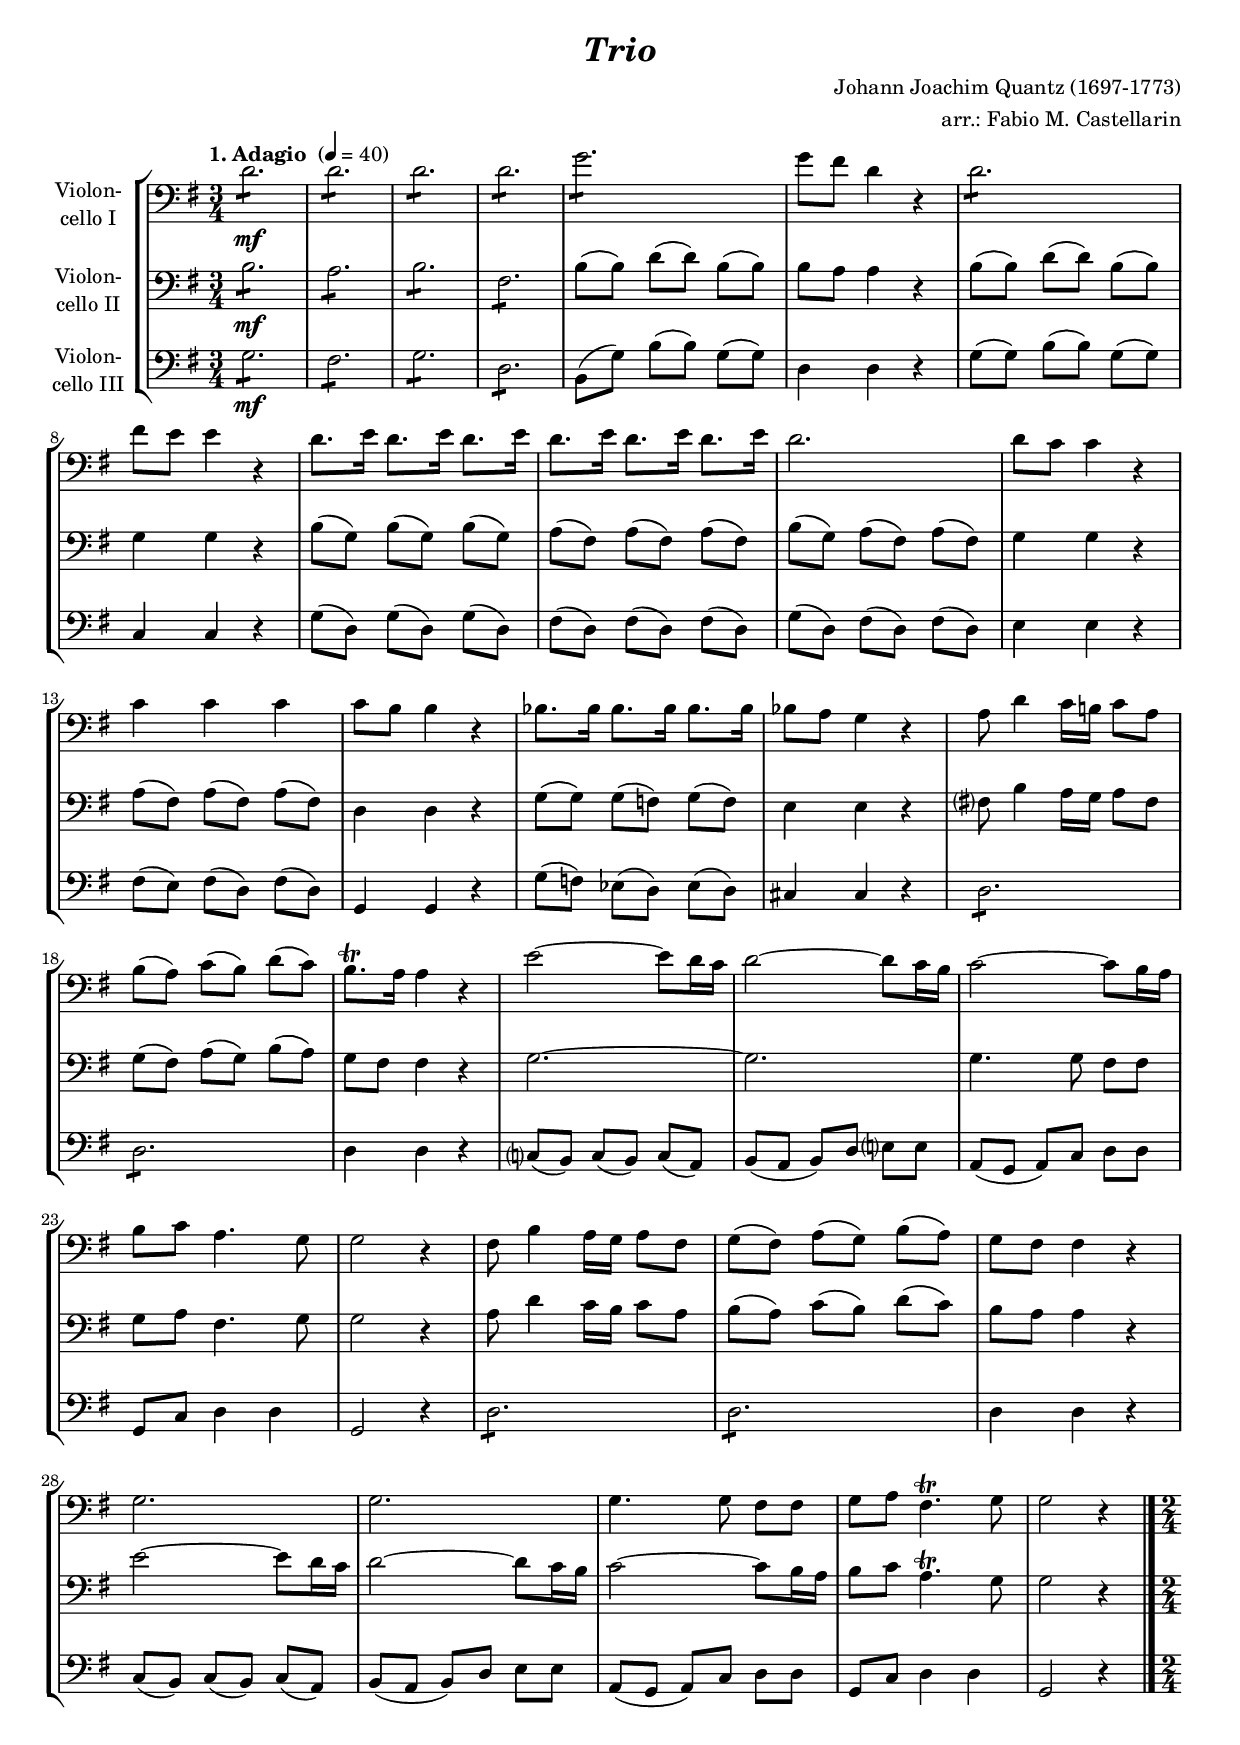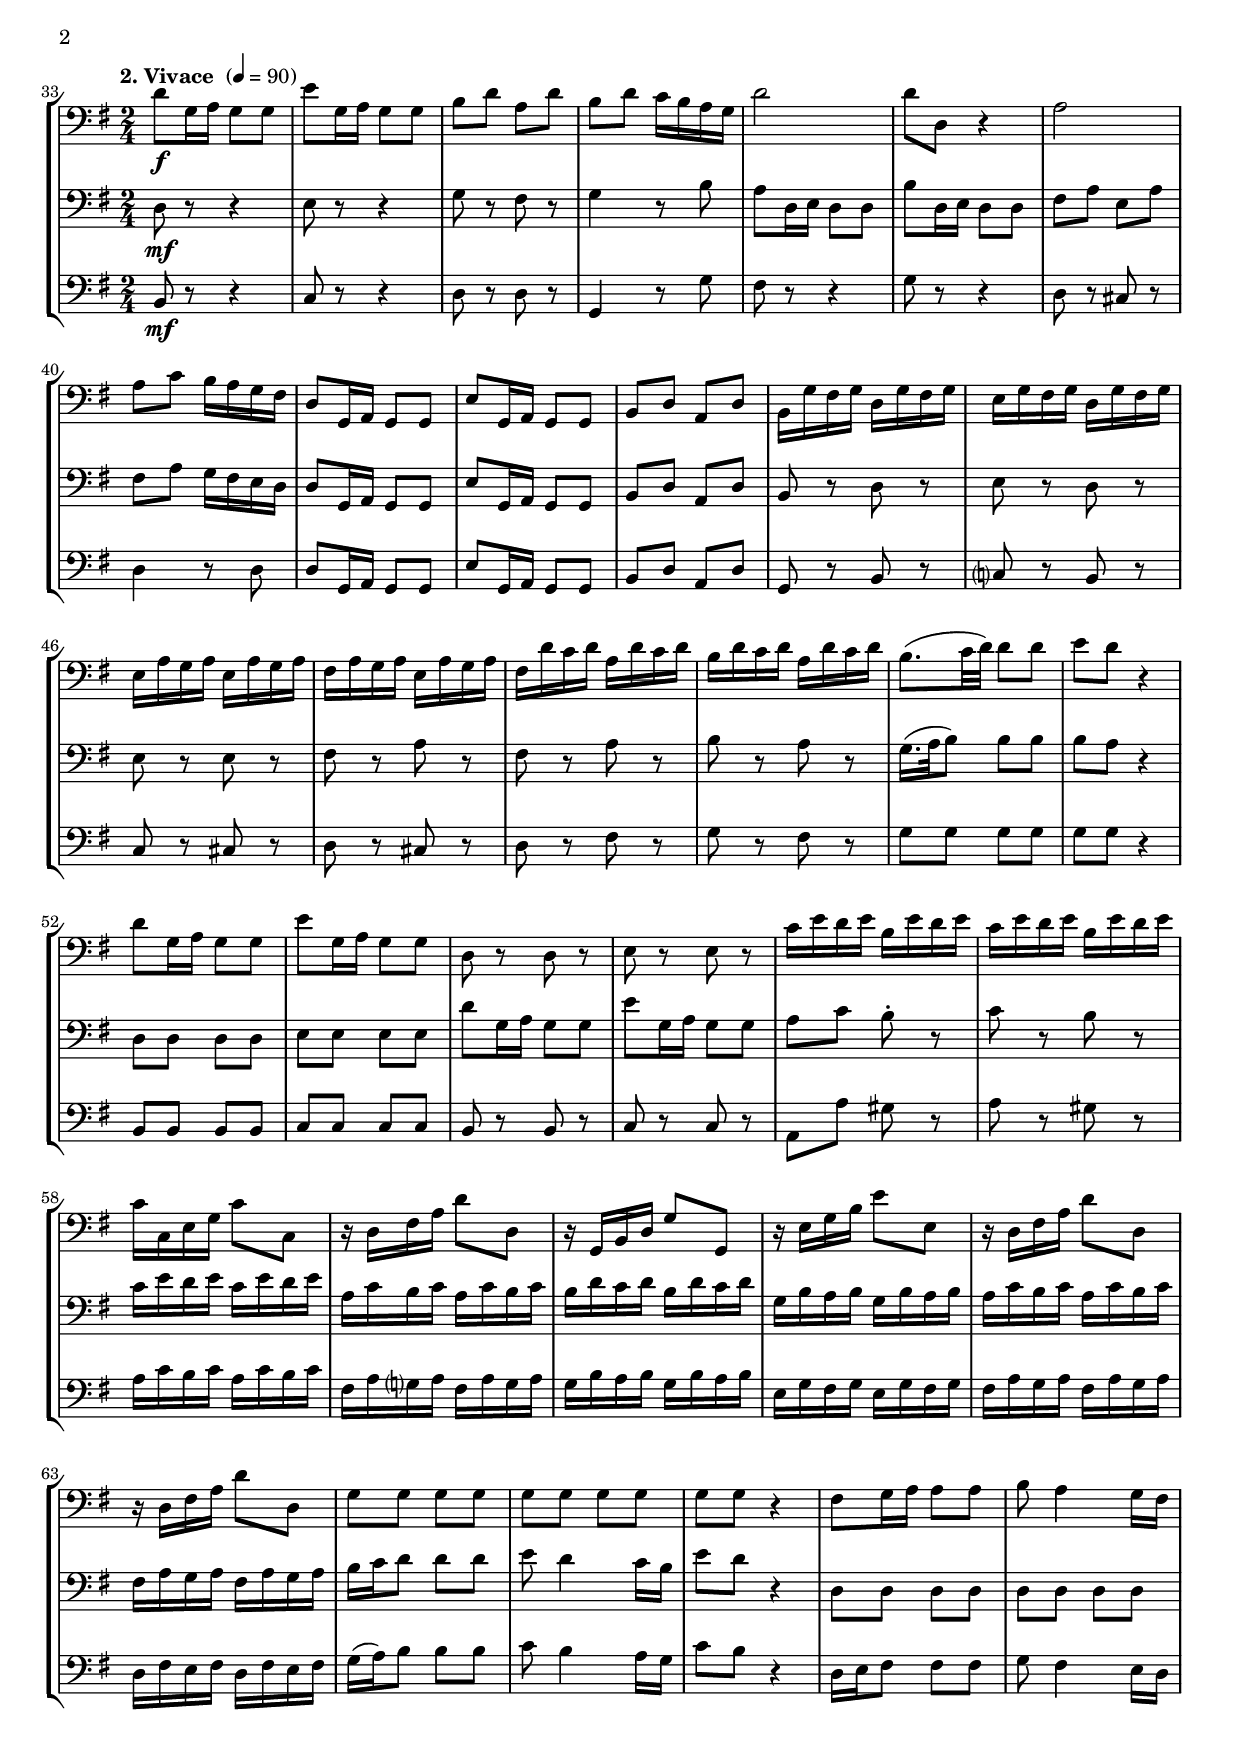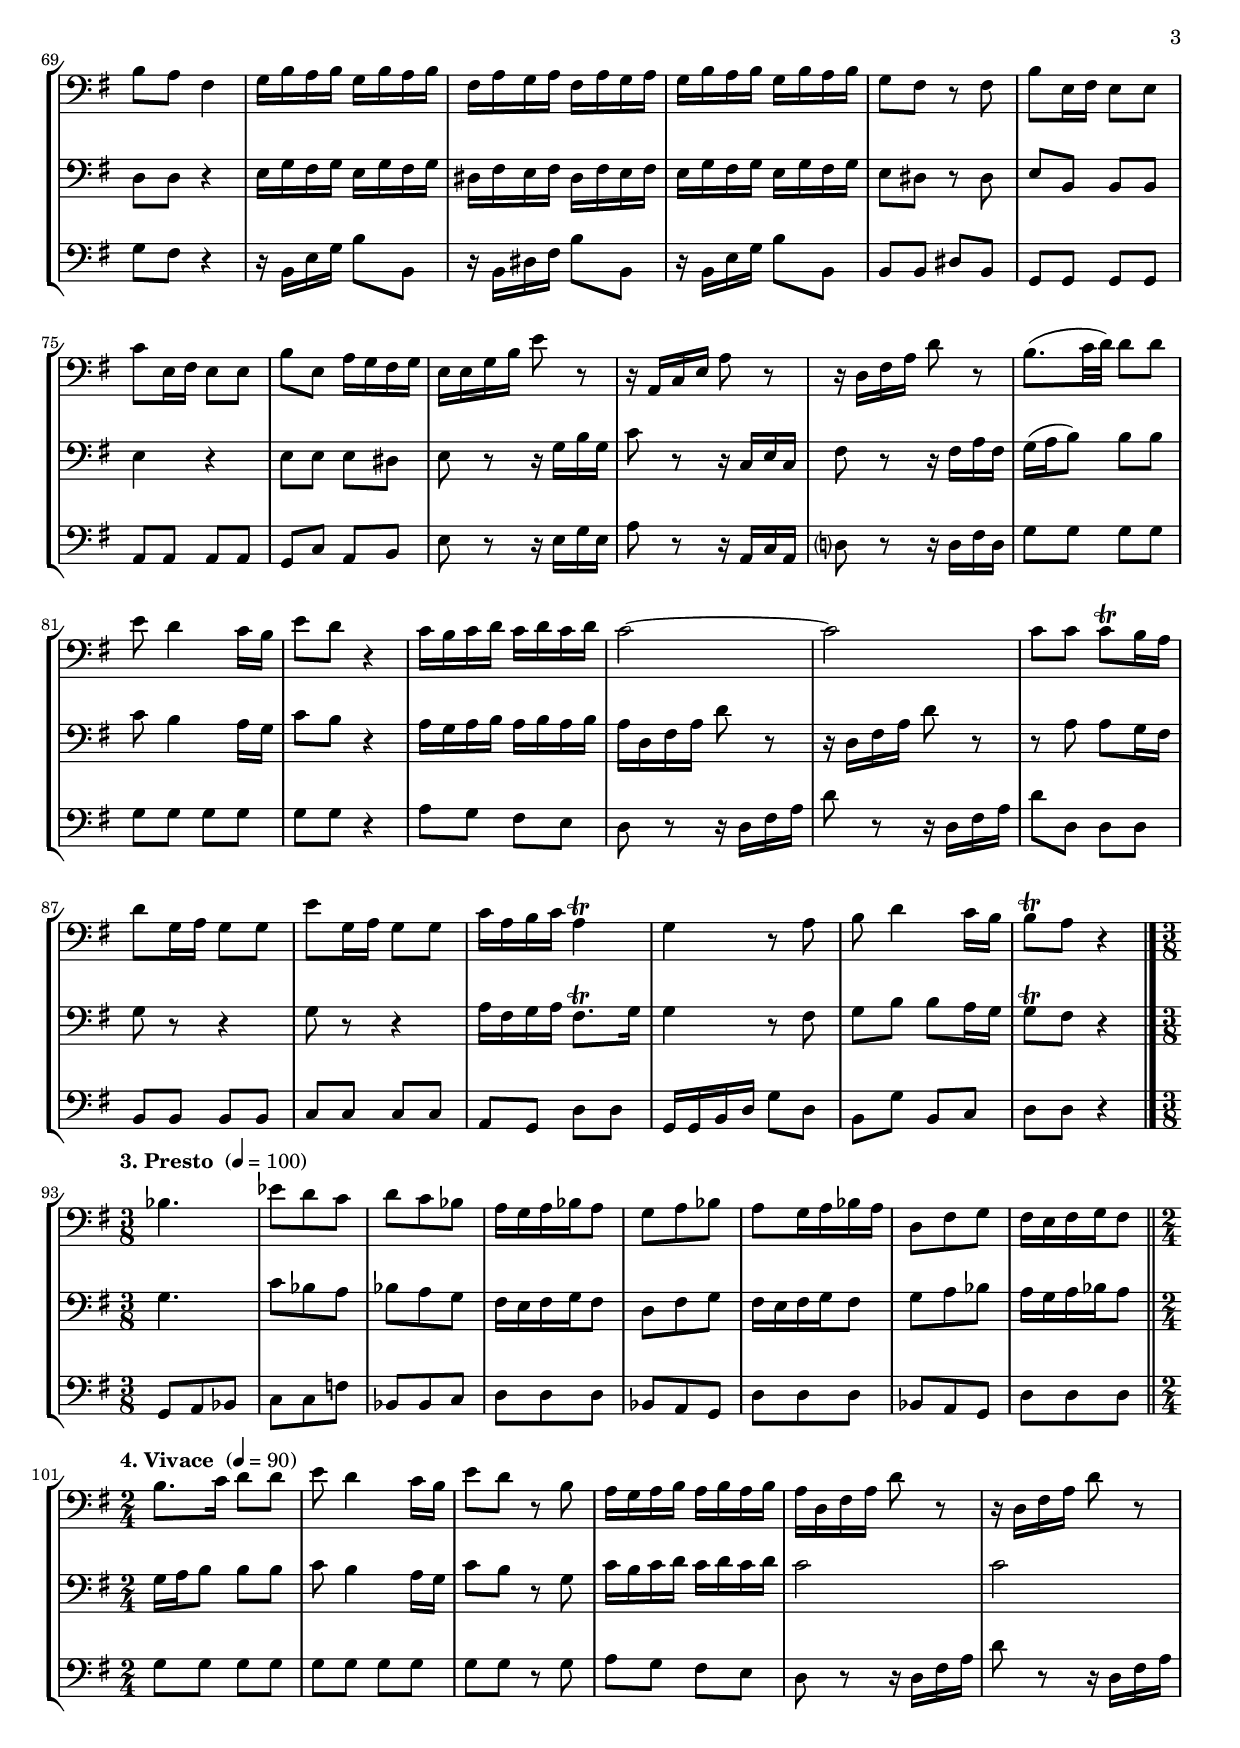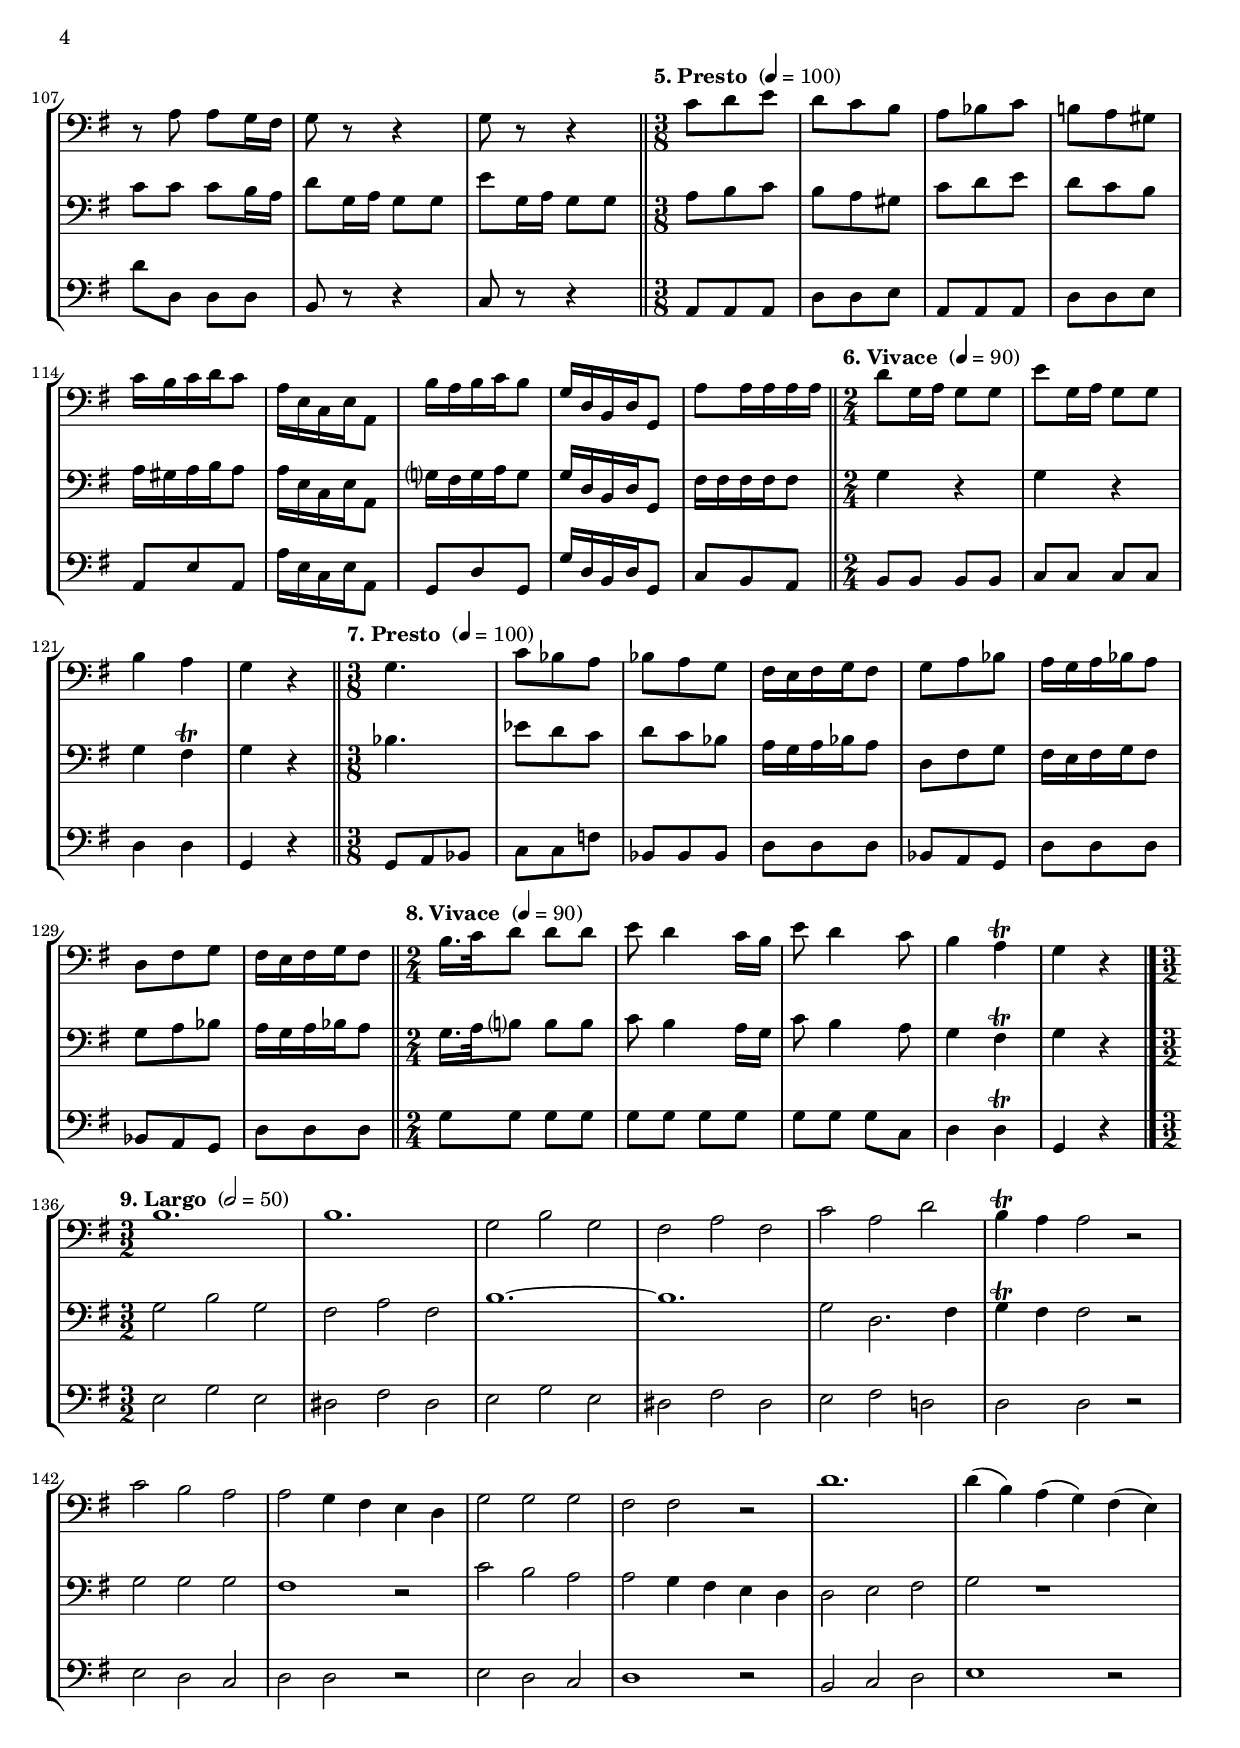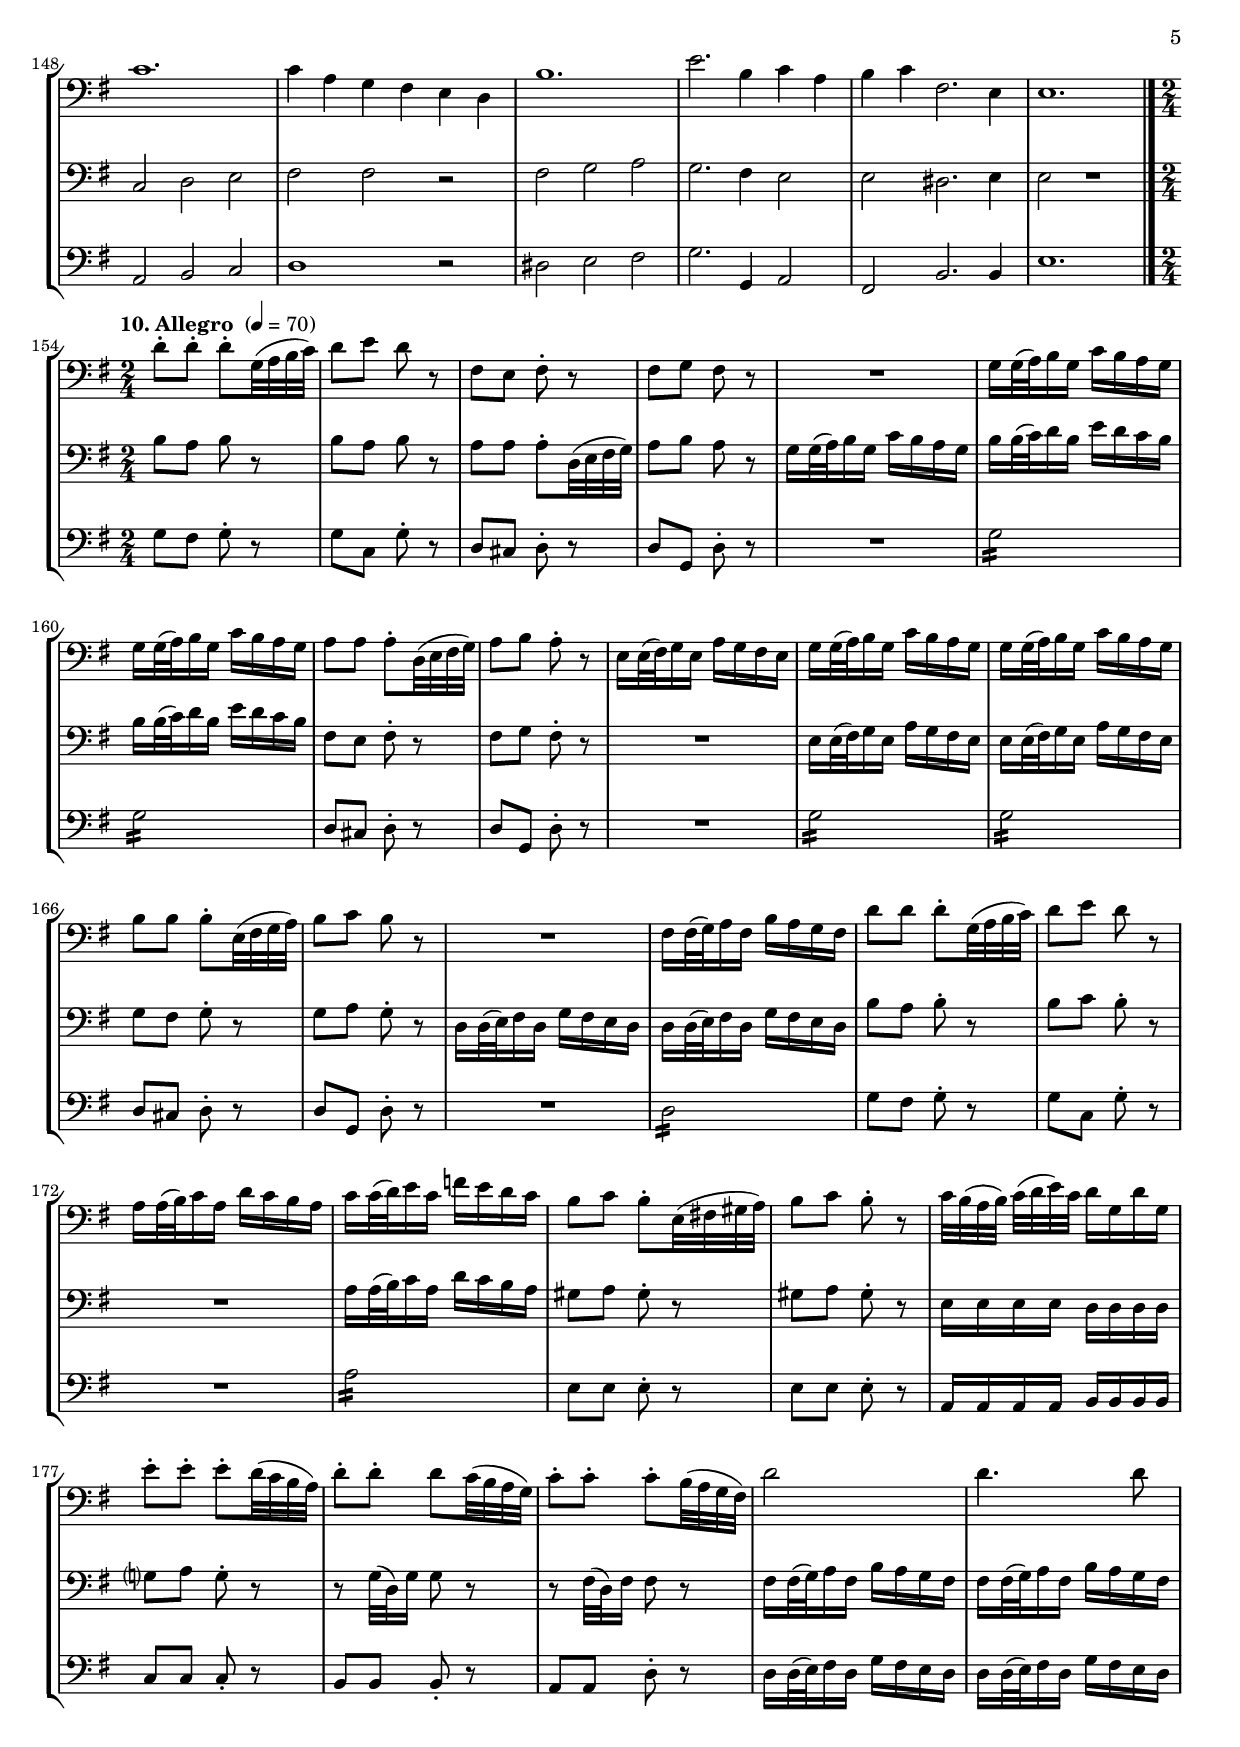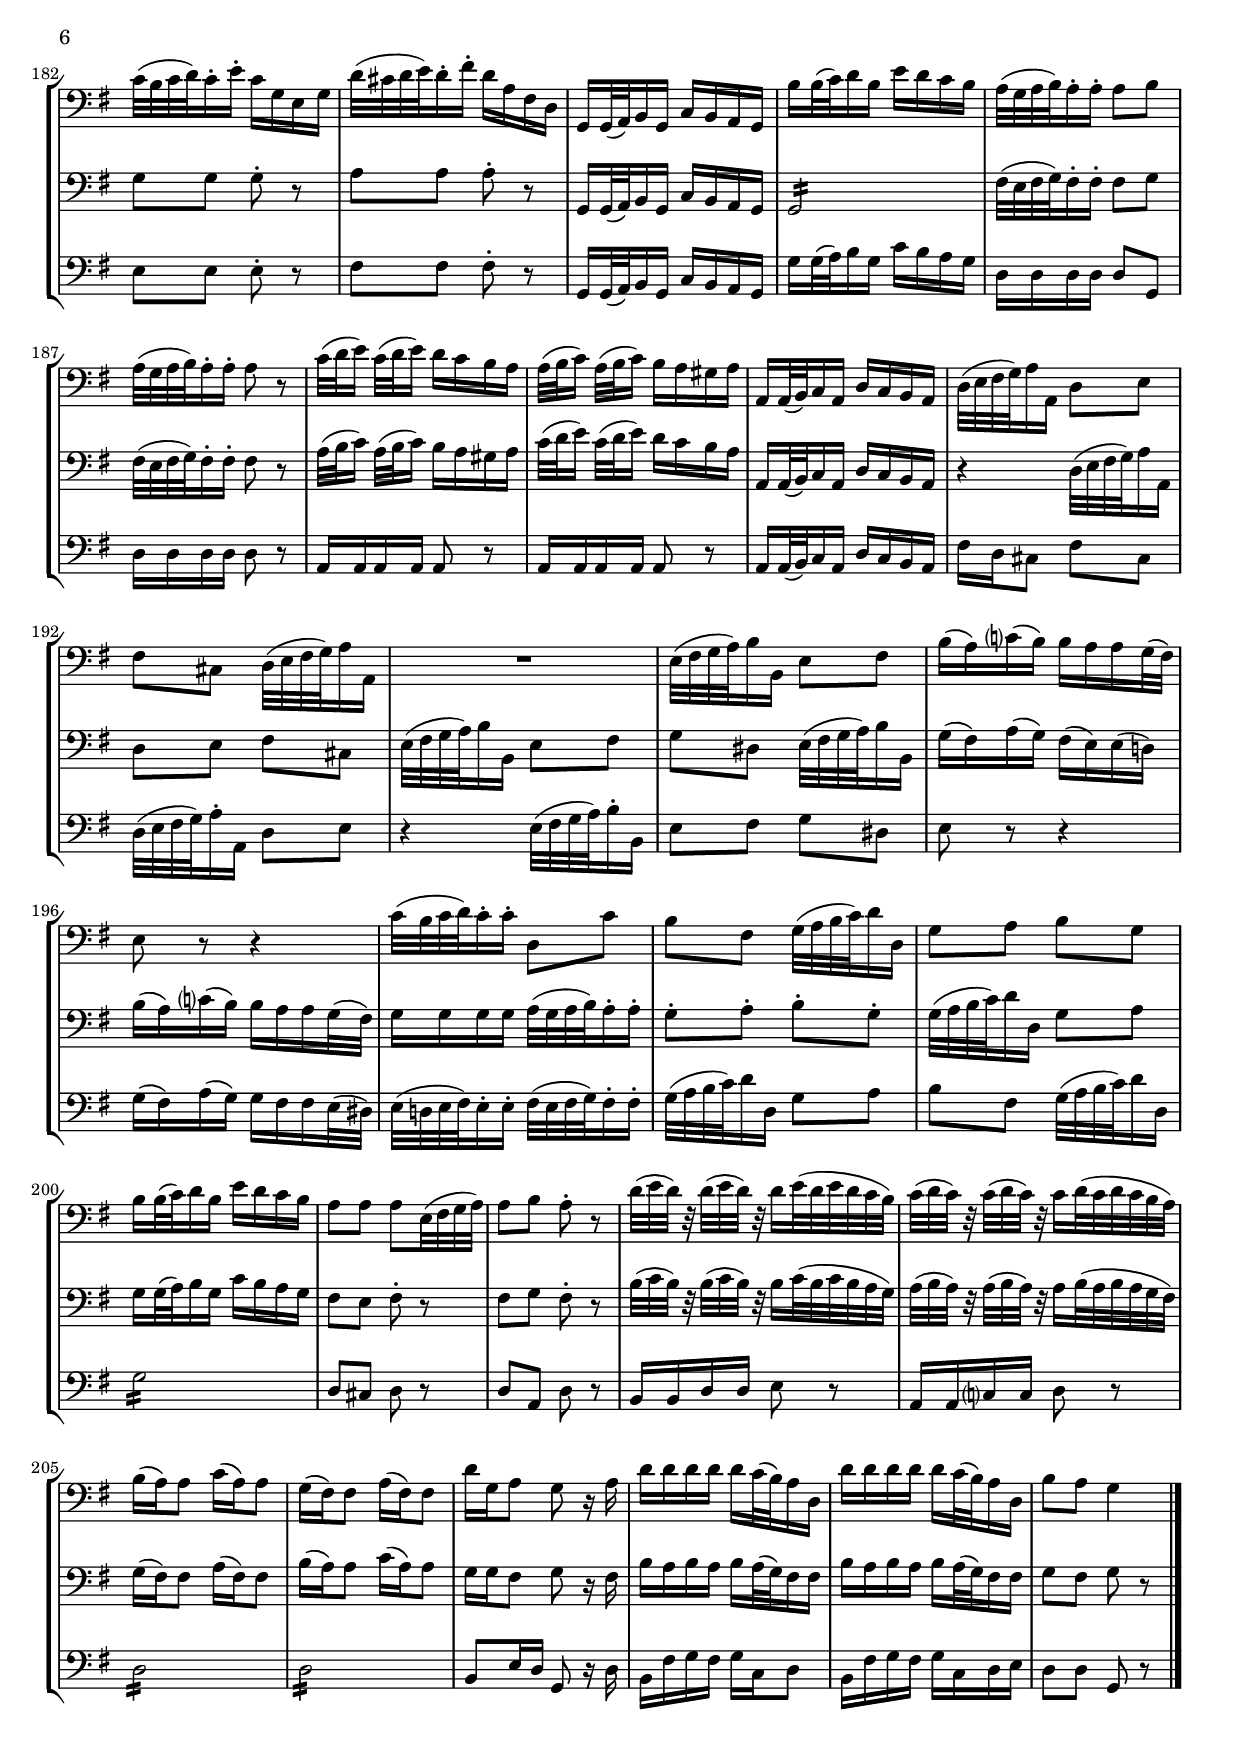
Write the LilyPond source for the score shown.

\version "2.18.2"
\include "deutsch.ly"

#(set-global-staff-size 18)

\header {
  title     = \markup \bold \italic "Trio"
  composer  = "Johann Joachim Quantz (1697-1773)"
  arranger  = "arr.: Fabio M. Castellarin"
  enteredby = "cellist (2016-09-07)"
%  piece     = ""
}

voiceconsts = {
  \key f \major
  \clef "bass"
  % \numericTimeSignature
  \compressFullBarRests
  \set tupletSpannerDuration = #(ly:make-moment 1 4)
}

%mifl= "oboe"
mihi= "trumpet"
mist = "string ensemble 1"
%miva = "pizzicato strings"
%miba = "bassoon"
miba = "drawbar organ"
%miba = "harpsichord"

arco = \markup \bold \italic "arco"
pizz = \markup \bold \italic "pizz."
simi = \markup \italic "simile"

introa = {
  \tempo "1. Adagio " 4=40 \time 3/4
  % Set default beaming for all staves
  \set Timing.beamExceptions = #'()
  \set Timing.baseMoment     = #(ly:make-moment 1 4)
  \set Timing.beatStructure  = #'(1 1 1 1)
}

introb = {
  \break
  \tempo "2. Vivace " 4=90 \time 2/4
}

introc = {
  \break
  \tempo "3. Presto " 4=100 \time 3/8
}

introd = {
  \bar "||"
  \tempo "4. Vivace " 4=90 \time 2/4
}

introe = {
  \bar "||"
  \tempo "5. Presto " 4=100 \time 3/8
}

introf = {
  \bar "||"
  \tempo "6. Vivace " 4=90 \time 2/4
}

introg = {
  \bar "||"
  \tempo "7. Presto " 4=100 \time 3/8
}

introh = {
  \bar "||"
  \tempo "8. Vivace " 4=90 \time 2/4
}

introi = {
  \break
  \tempo "9. Largo " 2=50 \time 3/2
}

introj = {
  \break
  \tempo "10. Allegro " 4=70 \time 2/4
}

va = \relative c''' {
  \voiceconsts

  \introa
  \repeat tremolo 6 c8\mf
  \repeat tremolo 6 c
  \repeat tremolo 6 c
  \repeat tremolo 6 c

  \repeat tremolo 6 f
  f e c4 r
  \repeat tremolo 6 c8
  e d d4 r
  c8. d16 c8. d16 c8. d16

  c8. d16 c8. d16 c8. d16
  c2.
  c8 b b4 r
  b b b
  b8 a a4 r

  as8. as16 as8. as16 as8. as16
  as8 g f4 r
  g8 c4 b16 a! b8 g
  a( g) b( a) c( b)
  a8.\trill g16 g4 r

  d'2~ d8 c16 b
  c2~ c8 b16 a
  b2~ b8 a16 g
  a8 b g4. f8
  f2 r4

  e8 a4 g16 f g8 e
  f( e) g( f) a( g)
  f e e4 r
  f2.

  f
  f4. f8 e e
  f g e4.\trill f8
  f2 r4 \bar "|."

  \introb
  c'8\f f,16 g f8 f
  d'8 f,16 g f8 f
  a c g c
  a c b16 a g f
  c'2

  c8 c, r4
  g'2
  g8 b a16 g f e
  c8 f,16 g f8 f
  d' f,16 g f8 f

  a c g c
  a16 f' e f c f e f
  d f e f c f e f
  d g f g d g f g
  e g f g d g f g

  e c' b c g c b c
  a c b c g c b c
  a8.( b32 c) c8 c
  d c r4
  c8 f,16 g f8 f

  d' f,16 g f8 f
  c r c r
  d r d r
  b'16 d c d a d c d
  b d c d a d c d

  b b, d f b8 b,
  r16 c e g c8 c,
  r16 f, a c f8 f,
  r16 d' f a d8 d,
  r16 c e g c8 c,

  r16 c e g c8 c,
  f f f f
  f f f f
  f f r4
  e8 f16 g g8 g

  a g4 f16 e
  a8 g e4
  f16 a g a f a g a
  e g f g e g f g
  f a g a f a g a

  f8 e r e
  a d,16 e d8 d
  b' d,16 e d8 d
  a' d, g16 f e f
  d d f a d8 r

  r16 g,, b d g8 r
  r16 c, e g c8 r
  a8.( b32 c) c8 c
  d c4 b16 a
  d8 c r4

  b16 a b c b c b c
  b2~
  b
  b8 b b\trill a16 g
  c8 f,16 g f8 f

  d' f,16 g f8 f
  b16 g a b g4\trill
  f r8 g
  a c4 b16 a
  a8\trill g r4 \bar "|."

  \introc
  as4.
  des8 c b
  c b as
  g16 f g as g8
  f g as
  g f16 g as g

  c,8 e f
  e16 d e f e8

  \introd
  a8. b16 c8 c
  d c4 b16 a
  d8 c r a

  g16 f g a g a g a
  g c, e g c8 r
  r16 c, e g c8 r
  r g g f16 e
  f8 r r4

  f8 r r4

  \introe
  b8 c d
  c b a
  g as b
  a! g fis

  b16 a b c b8
  g16 d b d g,8
  a'16 g a b a8
  f16 c a c f,8
  g' g16 g g g

  \introf
  c8 f,16 g f8 f
  d' f,16 g f8 f
  a4 g
  f r

  \introg
  f4.
  b8 as g

  as g f
  e16 d e f e8
  f g as
  g16 f g as g8
  c, e f

  e16 d e f e8

  \introh
  a16. b32 c8 c c
  d c4 b16 a
  d8 c4 b8
  a4 g\trill
  f r4 \bar "|."

  \introi
  a1.
  a
  f2 a f
  e g e
  b' g c

  a4\trill g g2 r
  b a g
  g f4 e d c
  f2 f f

  e e r
  c'1.
  c4( a) g( f) e( d)
  b'1.

  b4 g f e d c
  a'1.
  d2. a4 b g
  a b e,2. d4
  d1. \bar "|."

  \introj
  c'8-. c-. c-. f,32( g a b)
  c8 d c r
  e, d e-. r
  e f e r

  R2
  f16 f32( g) a16 f b a g f
  f f32( g) a16 f b a g f
  g8 g g-. c,32( d e f)
  g8 a g-. r

  d16 d32( e) f16 d g f e d
  f f32( g) a16 f b a g f
  f f32( g) a16 f b a g f
  a8 a a-. d,32( e f g)
  a8 b a r

  R2
  e16 e32( f) g16 e a g f e
  c'8 c c-. f,32( g a b)
  c8 d c r
  g16 g32( a) b16 g c b a g

  b b32( c) d16 b es d c b
  a8 b a-. d,32( e! fis g)
  a8 b a-. r
  b32 a( g a) b[( c d) b] c16 f, c' f,

  d'8-. d-. d-. c32( b a g)
  c8-. c-. c b32( a g f)
  b8-. b-. b-. a32( g f e)
  c'2
  c4. c8

  b32( a b c) b16-. d-.
  b f d f
  c'32( h c d) c16-. e-. c g e c
  f, f32( g) a16 f b a g f
  a' a32( b) c16 a d c b a

  g32( f g a) g16-. g-. g8 a
  g32( f g a) g16-. g-. g8 r
  b32( c d16) b32[( c d16)] c b a g
  g32( a b16) g32[( a b16)] a g fis g

  g, g32( a) b16 g c b a g
  c32( d e f) g16 g, c8 d
  e h c32( d e f) g16 g,
  R2

  d'32( e f g) a16 a, d8 e
  a16( g) b?( a) a g g f32( e)
  d8 r r4
  b'32( a b c) b16-. b-. c,8 b'

  a e f32( g a b) c16 c,
  f8 g a f
  a16 a32( b) c16 a d c b a
  g8 g g d32( e f g)

  g8 a g-. r
  c32( d c) r c( d c) r c16 d32( c d c b a)
  b( c b) r b( c b) r b16 c32( b c b a g)

  a16( g) g8 b16( g) g8
  f16( e) e8 g16( e) e8
  c'16 f, g8 f r16 g

  c c c c c b32( a) g16 c,
  c' c c c c b32( a) g16 c,
  a'8 g f4 \bar "|."
}

vb = \relative c''' {
  \voiceconsts

  \introa
  \repeat tremolo 6 a8\mf
  \repeat tremolo 6 g
  \repeat tremolo 6 a
  \repeat tremolo 6 e

  a( a) c( c) a( a)
  a g g4 r
  a8( a) c( c) a( a)
  f4 f r
  a8( f) a( f) a( f)

  g( e) g( e) g( e)
  a( f) g( e) g( e)
  f4 f r
  g8( e) g( e) g( e)
  c4 c r

  f8( f) f( es) f( es)
  d4 d r
  e?8 a4 g16 f g8 e
  f( e) g( f) a( g)
  f e e4 r

  f2.~
  f
  f4. f8 e e
  f g e4. f8
  f2 r4

  g8 c4 b16 a b8 g
  a( g) b( a) c( b)
  a g g4 r
  d'2~ d8 c16 b

  c2~ c8 b16 a
  b2~ b8 a16 g
  a8 b g4.\trill f8
  f2 r4 \bar "|."

  \introb
  c8\mf r r4
  d8 r r4
  f8 r e r
  f4 r8 a
  g c,16 d c8 c

  a' c,16 d c8 c
  e g d g
  e g f16 e d c
  c8 f,16 g f8 f
  d' f,16 g f8 f

  a c g c
  a r c r
  d r c r
  d r d r
  e r g r

  e r g r
  a r g r
  f16.( g32 a8) a a
  a g r4
  c,8 c c c

  d d d d
  c' f,16 g f8 f
  d' f,16 g f8 f
  g b a-. r
  b r a r

  b16 d c d b d c d
  g, b a b g b a b
  a c b c a c b c
  f, a g a f a g a
  g b a b g b a b

  e, g f g e g f g
  a b c8 c c
  d c4 b16 a
  d8 c r4
  c,8 c c c

  c c c c
  c c r4
  d16 f e f d f e f
  cis e d e cis e d e
  d f e f d f e f

  d8 cis r cis
  d a a a
  d4 r
  d8 d d cis
  d r r16 f a f

  b8 r r16 b, d b
  e8 r r16 e g e
  f( g a8) a a
  b a4 g16 f
  b8 a r4

  g16 f g a g a g a
  g c, e g c8 r
  r16 c, e g c8 r
  r g g f16 e
  f8 r r4

  f8 r r4
  g16 e f g e8.\trill f16
  f4 r8 e
  f a a g16 f
  f8\trill e r4 \bar "|."

  \introc
  f4.
  b8 as g
  as g f
  e16 d e f e8
  c e f
  e16 d e f e8

  f g as
  g16 f g as g8

  \introd
  f16 g a8 a a
  b a4 g16 f
  b8 a r f

  b16 a b c b c b c
  b2
  b
  b8 b b a16 g
  c8 f,16 g f8 f

  d' f,16 g f8 f

  \introe
  g a b
  a g fis
  b c d
  c b a

  g16 fis g a g8
  g16 d b d g,8
  f'?16 e f g f8
  f16 c a c f,8
  e'16 e e e e8

  \introf
  f4 r
  f r
  f e\trill
  f r

  \introg
  as4.
  des8 c b

  c b as
  g16 f g as g8
  c, e f
  e16 d e f e8
  f g as

  g16 f g as g8

  \introh
  f16. g32 a?8 a a
  b a4 g16 f
  b8 a4 g8
  f4 e\trill
  f r \bar "|."

  \introi
  f2 a f
  e g e
  a1.~
  a
  f2 c2. e4
  
  f\trill e e2 r
  f f f
  e1 r2
  b' a g

  g f4 e d c
  c2 d e
  f r1
  b,2 c d

  e e r
  e f g
  f2. e4 d2
  d cis2. d4
  d2 r1 \bar "|."

  \introj
  a'8 g a r
  a g a r
  g g g-. c,32( d e f)
  g8 a g r

  f16 f32( g) a16 f b a g f
  a a32( b) c16 a d c b a
  a a32( b) c16 a d c b a
  e8 d e-. r
  e f e-. r

  R2
  d16 d32( e) f16 d g f e d
  d d32( e) f16 d g f e d
  f8 e f-. r
  f g f-. r

  c16 c32( d) e16 c f e d c
  c c32( d) e16 c f e d c
  a'8 g a-. r
  a b a-. r
  R2

  g16 g32( a) b16 g
  c b a  g
  fis8 g fis-. r
  fis g fis-. r
  d16 d d d c c c c
  f?8 g f-. r
  r f32( c) f16 f8 r
  r e32( c) e16 e8 r
  e16 e32( f) g16 e a g f e
  e e32( f) g16 e a g f e

  f8 f f-. r
  g g g-. r
  f,16 f32( g) a16 f b a g f
  \repeat tremolo 8 f16

  e'32( d e f) e16-. e-. e8 f
  e32( d e f) e16-. e-. e8 r
  g32( a b16) g32[( a b16)] a g fis g
  b32( c d16) b32[( c d16)] c b a g

  g, g32( a) b16 g c b a g
  r4 c32( d e f) g16 g,
  c8 d e h
  d32( e f g) a16 a, d8 e

  f cis d32( e f g) a16 a,
  f'( e) g( f) e( d) d( c!)
  a'( g) b?( a) a g g f32( e)
  f16 f f f g32( f g a) g16-. g-.

  f8-. g-. a-. f-.
  f32( g a b) c16 c, f8 g
  f16 f32( g) a16 f b a g f
  e8 d e-. r

  e f e-. r
  a32( b a) r a( b a) r a16 b32( a b a g f)
  g( a g) r g( a g) r g16 a32( g a g f e)

  f16( e) e8 g16( e) e8
  a16( g) g8 b16( g) g8
  f16 f e8 f r16 e

  a g a g a g32( f) e16 e
  a g a g a g32( f) e16 e
  f8 e f r \bar "|."
}

vc = \relative c'' {
  \voiceconsts

  \introa
  \repeat tremolo 6 f8\mf
  \repeat tremolo 6 e
  \repeat tremolo 6 f
  \repeat tremolo 6 c

  a( f') a( a) f( f)
  c4 c r
  f8( f) a( a) f( f)
  b,4 b r
  f'8( c) f( c) f( c)

  e( c) e( c) e( c)
  f( c) e( c) e( c)
  d4 d r
  e8( d) e( c) e( c)
  f,4 f r

  f'8( es) des( c) des( c)
  h4 h r
  \repeat tremolo 6 c8
  \repeat tremolo 6 c
  c4 c r

  b?8( a) b( a) b( g)
  a( g a) c d? d
  g,( f g) b c c
  f, b c4 c
  f,2 r4

  \repeat tremolo 6 c'8
  \repeat tremolo 6 c
  c4 c r
  b8( a) b( a) b( g)

  a( g a) c d d
  g,( f g) b c c
  f, b c4 c
  f,2 r4 \bar "|."

  \introb
  a8\mf r r4
  b8 r r4
  c8 r c r
  f,4 r8 f'
  e r r4

  f8 r r4
  c8 r h r
  c4 r8 c
  c f,16 g f8 f
  d' f,16 g f8 f

  a c g c
  f, r a r
  b? r a r
  b r h r
  c r h r

  c r e r
  f r e r
  f f f f
  f f r4
  a,8 a a a

  b b b b
  a r a r
  b r b r
  g g' fis r
  g r fis r

  g16 b a b g b a b
  e, g f? g e g f g
  f a g a f a g a
  d, f e f d f e f
  e g f g e g f g

  c, e d e c e d e
  f( g) a8 a a
  b a4 g16 f
  b8 a r4
  c,16 d e8 e e

  f e4 d16 c
  f8 e r4
  r16 a, d f a8 a,
  r16 a cis e a8 a,
  r16 a d f a8 a,

  a a cis a
  f f f f
  g g g g
  f b g a
  d r r16 d f d

  g8 r r16 g, b g
  c?8 r r16 c e c
  f8 f f f
  f f f f
  f f r4

  g8 f e d
  c r r16 c e g
  c8 r r16 c, e g
  c8 c, c c
  a a a a

  b b b b
  g f c' c
  f,16 f a c f8 c
  a f' a, b
  c c r4 \bar "|."

  \introc
  f,8 g as
  b b es
  as, as b
  c c c
  as g f
  c' c c

  as g f
  c' c c

  \introd
  f f f f
  f f f f
  f f r f

  g f e d
  c r r16 c e g
  c8 r r16 c, e g
  c8 c, c c
  a r r4

  b8 r r4

  \introe
  g8 g g
  c c d
  g, g g
  c c d

  g, d' g,
  g'16 d b d g,8
  f c' f,
  f'16 c a c f,8
  b a g

  \introf
  a a a a
  b b b b
  c4 c
  f, r

  \introg
  f8 g as
  b b es

  as, as as
  c c c
  as g f
  c' c c
  as g f

  c' c c

  \introh
  f f f f
  f f f f
  f f f b,
  c4 c\trill
  f, r \bar "|."

  \introi
  d'2 f d
  cis e cis
  d f d
  cis e cis
  d e c!
  
  c c r
  d c b
  c c r
  d c b
  c1 r2
  a b c
  d1 r2
  g, a b

  c1 r2
  cis d e
  f2. f,4 g2
  e a2. a4
  d1. \bar "|."

  \introj
  f8 e f-. r
  f b, f'-. r
  c h c-. r
  c f, c'-. r

  R2
  \repeat tremolo 8 f16
  \repeat tremolo 8 f
  c8 h c-. r
  c f, c'-. r

  R2
  \repeat tremolo 8 f16
  \repeat tremolo 8 f
  c8 h c-. r
  c f, c'-. r
  
  R2
  \repeat tremolo 8 c16
  f8 e f-. r
  f b, f'-. r
  R2

  \repeat tremolo 8 g16
  d8 d d-. r
  d d d-. r
  g,16 g g g a a a a

  b8 b b-. r
  a a a-. r
  g g c-. r
  c16 c32( d) e16 c f e d c
  c c32( d) e16 c f e d c

  d8 d d-. r
  e e e-. r
  f,16 f32( g) a16 f b a g f
  f' f32( g) a16 f b a g f

  c c c c c8 f,
  c'16 c c c c8 r
  g16 g g g g8 r
  g16 g g g g8 r

  g16 g32( a) b16 g c b a g
  e' c h8 e h
  c32( d e f) g16-. g, c8 d
  r4 d32( e f g) a16-. a,

  d8 e f cis
  d r r4
  f16( e) g( f) f e e d32( cis)
  d( c! d e) d16-. d-. e32( d e f) e16-. e-.

  f32( g a b) c16 c, f8 g
  a e f32( g a b) c16 c,
  \repeat tremolo 8 f
  c8 h c r

  c g c r
  a16 a c c d8 r
  g,16 g b? b c8 r

  \repeat tremolo 8 c16
  \repeat tremolo 8 c
  a8 d16 c f,8 r16 c'

  a e' f e f b, c8
  a16 e' f e f b, c d
  c8 c f, r \bar "|."
}


music = \new StaffGroup <<
      \new Staff {
        \set Staff.midiInstrument = \mist
        \set Staff.instrumentName = \markup \center-column { "Violon-" "cello I" }
        \transpose f g,, { \va }
      }

      \new Staff {
        \set Staff.midiInstrument = \mist
        \set Staff.instrumentName = \markup \center-column { "Violon-" "cello II" }
        \transpose f g,, { \vb }
      }

      \new Staff {
        \set Staff.midiInstrument = \miba
        \set Staff.instrumentName = \markup \center-column { "Violon-" "cello III" }
        \transpose f g,, { \vc }
      }
>>

\book {
  \score {
   \music
    \layout {}
  }

  \score {
    \unfoldRepeats \music

    \midi {
      \context {
        \Score
      }
    }
  }
}
